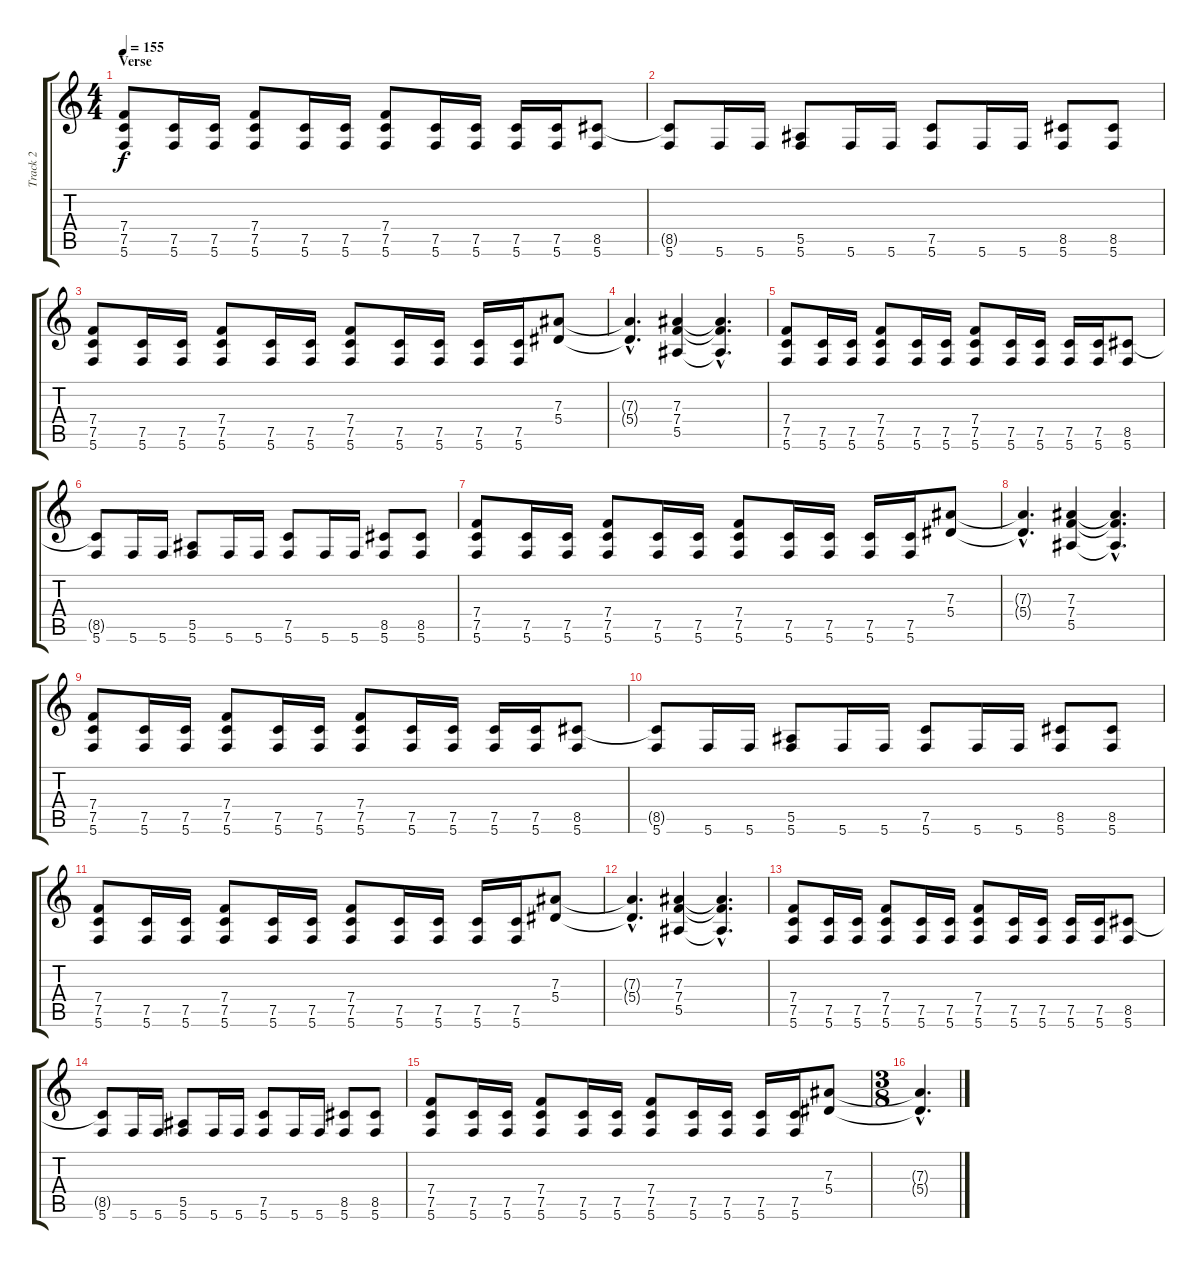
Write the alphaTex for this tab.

\track ("Track 2" "Track 2") {instrument distortionguitar}
\staff {score tabs}
\tuning (C4 G3 Eb3 Bb2 F2 C2) {hide}
\ts (4 4)
\section ("" "Verse")
\tempo 155
\clef g2
\ks c
(7.4 7.5 5.6).8{dy f} (7.5 5.6).16 (7.5 5.6).16 (7.4 7.5 5.6).8 (7.5 5.6).16 (7.5 5.6).16 (7.4 7.5 5.6).8 (7.5 5.6).16 (7.5 5.6).16 (7.5 5.6).16 (7.5 5.6).16 (8.5 5.6).8 |
(8.5{t} 5.6).8 5.6.16 5.6.16 (5.5 5.6).8 5.6.16 5.6.16 (7.5 5.6).8 5.6.16 5.6.16 (8.5 5.6).8 (8.5 5.6).8 |
(7.4 7.5 5.6).8 (7.5 5.6).16 (7.5 5.6).16 (7.4 7.5 5.6).8 (7.5 5.6).16 (7.5 5.6).16 (7.4 7.5 5.6).8 (7.5 5.6).16 (7.5 5.6).16 (7.5 5.6).16 (7.5 5.6).16 (7.3 5.4).8 |
(7.3{hac t} 5.4{hac t}).4{d} (7.3 7.4 5.5).4 (7.3{hac t} 7.4{hac t} 5.5{hac t}).4{d} |
(7.4 7.5 5.6).8 (7.5 5.6).16 (7.5 5.6).16 (7.4 7.5 5.6).8 (7.5 5.6).16 (7.5 5.6).16 (7.4 7.5 5.6).8 (7.5 5.6).16 (7.5 5.6).16 (7.5 5.6).16 (7.5 5.6).16 (8.5 5.6).8 |
(8.5{t} 5.6).8 5.6.16 5.6.16 (5.5 5.6).8 5.6.16 5.6.16 (7.5 5.6).8 5.6.16 5.6.16 (8.5 5.6).8 (8.5 5.6).8 |
(7.4 7.5 5.6).8 (7.5 5.6).16 (7.5 5.6).16 (7.4 7.5 5.6).8 (7.5 5.6).16 (7.5 5.6).16 (7.4 7.5 5.6).8 (7.5 5.6).16 (7.5 5.6).16 (7.5 5.6).16 (7.5 5.6).16 (7.3 5.4).8 |
(7.3{hac t} 5.4{hac t}).4{d} (7.3 7.4 5.5).4 (7.3{hac t} 7.4{hac t} 5.5{hac t}).4{d} |
(7.4 7.5 5.6).8 (7.5 5.6).16 (7.5 5.6).16 (7.4 7.5 5.6).8 (7.5 5.6).16 (7.5 5.6).16 (7.4 7.5 5.6).8 (7.5 5.6).16 (7.5 5.6).16 (7.5 5.6).16 (7.5 5.6).16 (8.5 5.6).8 |
(8.5{t} 5.6).8 5.6.16 5.6.16 (5.5 5.6).8 5.6.16 5.6.16 (7.5 5.6).8 5.6.16 5.6.16 (8.5 5.6).8 (8.5 5.6).8 |
(7.4 7.5 5.6).8 (7.5 5.6).16 (7.5 5.6).16 (7.4 7.5 5.6).8 (7.5 5.6).16 (7.5 5.6).16 (7.4 7.5 5.6).8 (7.5 5.6).16 (7.5 5.6).16 (7.5 5.6).16 (7.5 5.6).16 (7.3 5.4).8 |
(7.3{hac t} 5.4{hac t}).4{d} (7.3 7.4 5.5).4 (7.3{hac t} 7.4{hac t} 5.5{hac t}).4{d} |
(7.4 7.5 5.6).8 (7.5 5.6).16 (7.5 5.6).16 (7.4 7.5 5.6).8 (7.5 5.6).16 (7.5 5.6).16 (7.4 7.5 5.6).8 (7.5 5.6).16 (7.5 5.6).16 (7.5 5.6).16 (7.5 5.6).16 (8.5 5.6).8 |
(8.5{t} 5.6).8 5.6.16 5.6.16 (5.5 5.6).8 5.6.16 5.6.16 (7.5 5.6).8 5.6.16 5.6.16 (8.5 5.6).8 (8.5 5.6).8 |
(7.4 7.5 5.6).8 (7.5 5.6).16 (7.5 5.6).16 (7.4 7.5 5.6).8 (7.5 5.6).16 (7.5 5.6).16 (7.4 7.5 5.6).8 (7.5 5.6).16 (7.5 5.6).16 (7.5 5.6).16 (7.5 5.6).16 (7.3 5.4).8 |
\ts (3 8)
(7.3{hac t} 5.4{t}).4{d}
